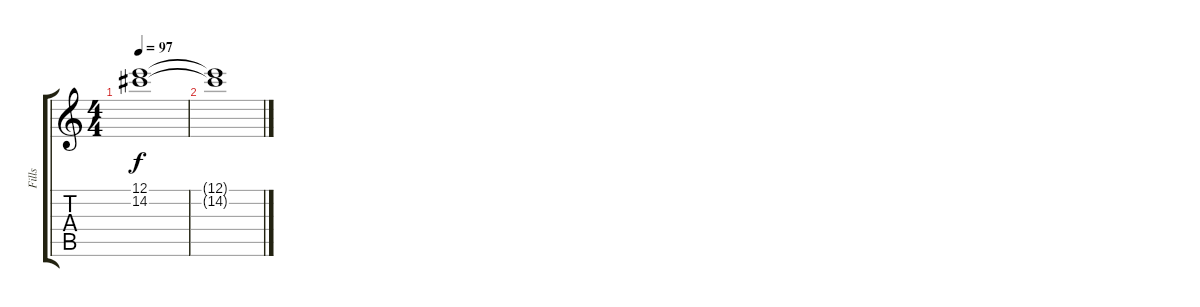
\track ("Fills" "Fills") {instrument distortionguitar}
\staff {score tabs}
\tuning (E4 B3 G3 D3 A2 E2) {hide}
\ts (4 4)
\tempo 97
\clef g2
\ks c
(12.1{t} 14.2{t}).1{dy f} |
(12.1{t} 14.2{t}).1
